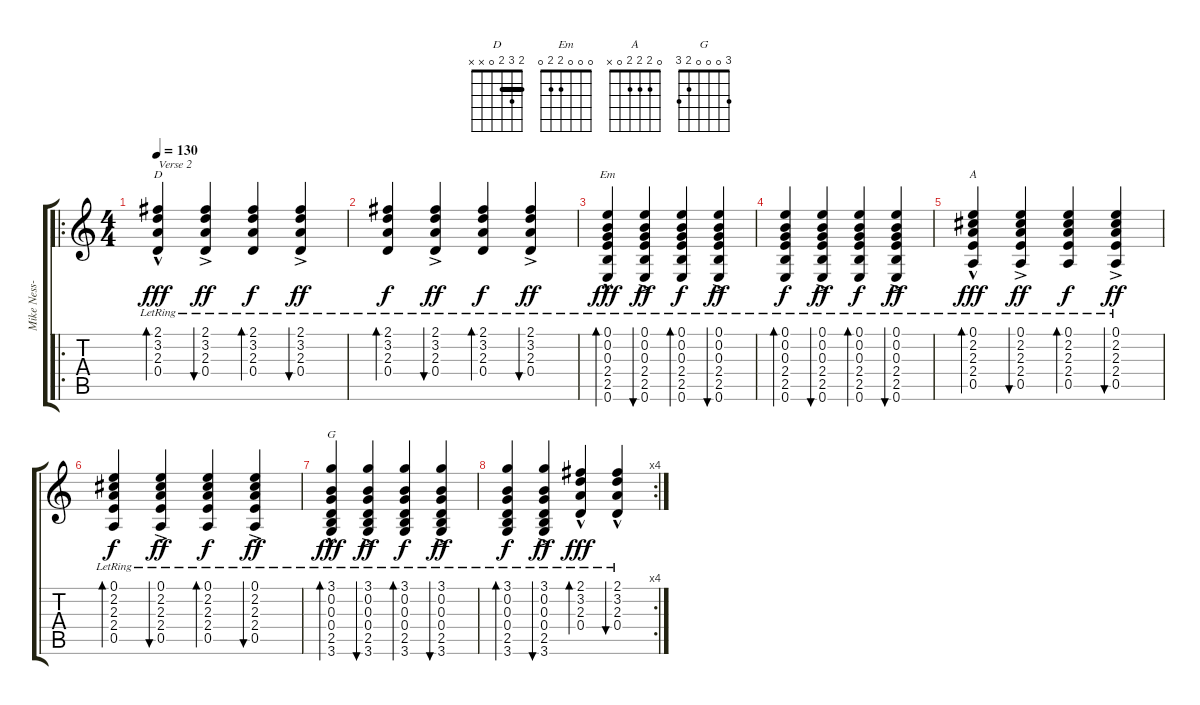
\track ("Mike Ness-Accoustic" "Mike Ness-") {instrument acousticguitarnylon}
\staff {score tabs}
\tuning (E4 B3 G3 D3 A2 E2) {hide}
\chord ("D" 2 3 2 0 x x) {barre 2}
\chord ("Em" 0 0 0 2 2 0)
\chord ("A" 0 2 2 2 0 x)
\chord ("G" 3 0 0 0 2 3)
\ro
\ts (4 4)
\tempo 130
\clef g2
\ks c
(2.1{lr} 3.2{lr} 2.3{hac lr} 0.4{lr}).4{bd 60 ch "D" txt "Verse 2" dy fff} (2.1{lr} 3.2{lr} 2.3{ac lr} 0.4{lr}).4{bu 60 dy ff} (2.1{lr} 3.2{lr} 2.3{lr} 0.4{lr}).4{bd 60 dy f} (2.1{lr} 3.2{lr} 2.3{ac lr} 0.4{lr}).4{bu 60 dy ff} |
(2.1{lr} 3.2{lr} 2.3{lr} 0.4{lr}).4{bd 60 dy f} (2.1{lr} 3.2{lr} 2.3{ac lr} 0.4{lr}).4{bu 60 dy ff} (2.1{lr} 3.2{lr} 2.3{lr} 0.4{lr}).4{bd 60 dy f} (2.1{lr} 3.2{lr} 2.3{ac lr} 0.4{lr}).4{bu 60 dy ff} |
(0.1{lr} 0.2{lr} 0.3{hac lr} 2.4{lr} 2.5{lr} 0.6{lr}).4{bd 60 ch "Em" dy fff} (0.1{lr} 0.2{lr} 0.3{ac lr} 2.4{lr} 2.5{lr} 0.6{lr}).4{bu 60 dy ff} (0.1{lr} 0.2{lr} 0.3{lr} 2.4{lr} 2.5{lr} 0.6{lr}).4{bd 60 dy f} (0.1{lr} 0.2{lr} 0.3{ac lr} 2.4{lr} 2.5{lr} 0.6{lr}).4{bu 60 dy ff} |
(0.1{lr} 0.2{lr} 0.3{lr} 2.4{lr} 2.5{lr} 0.6{lr}).4{bd 60 dy f} (0.1{lr} 0.2{lr} 0.3{ac lr} 2.4{lr} 2.5{lr} 0.6{lr}).4{bu 60 dy ff} (0.1{lr} 0.2{lr} 0.3{lr} 2.4{lr} 2.5{lr} 0.6{lr}).4{bd 60 dy f} (0.1{lr} 0.2{lr} 0.3{ac lr} 2.4{lr} 2.5{lr} 0.6{lr}).4{bu 60 dy ff} |
(0.1{lr} 2.2{lr} 2.3{hac lr} 2.4{lr} 0.5{lr}).4{bd 60 ch "A" dy fff} (0.1{lr} 2.2{lr} 2.3{ac lr} 2.4{lr} 0.5{lr}).4{bu 60 dy ff} (0.1{lr} 2.2{lr} 2.3{lr} 2.4{lr} 0.5{lr}).4{bd 60 dy f} (0.1{lr} 2.2{lr} 2.3{ac lr} 2.4{lr} 0.5{lr}).4{bu 60 dy ff} |
(0.1{lr} 2.2{lr} 2.3{lr} 2.4{lr} 0.5{lr}).4{bd 60 dy f} (0.1{lr} 2.2{lr} 2.3{ac lr} 2.4{lr} 0.5{lr}).4{bu 60 dy ff} (0.1{lr} 2.2{lr} 2.3{lr} 2.4{lr} 0.5{lr}).4{bd 60 dy f} (0.1{lr} 2.2{lr} 2.3{ac lr} 2.4{lr} 0.5{lr}).4{bu 60 dy ff} |
(3.1{lr} 0.2{lr} 0.3{hac lr} 0.4{lr} 2.5{lr} 3.6{lr}).4{bd 60 ch "G" dy fff} (3.1{lr} 0.2{lr} 0.3{ac lr} 0.4{lr} 2.5{lr} 3.6{lr}).4{bu 60 dy ff} (3.1{lr} 0.2{lr} 0.3{lr} 0.4{lr} 2.5{lr} 3.6{lr}).4{bd 60 dy f} (3.1{lr} 0.2{lr} 0.3{ac lr} 0.4{lr} 2.5{lr} 3.6{lr}).4{bu 60 dy ff} |
\rc 4
(3.1{lr} 0.2{lr} 0.3{lr} 0.4{lr} 2.5{lr} 3.6{lr}).4{bd 60 dy f} (3.1{lr} 0.2{lr} 0.3{ac lr} 0.4{lr} 2.5{lr} 3.6{lr}).4{bu 60 dy ff} (2.1{lr} 3.2{lr} 2.3{lr} 0.4{hac lr}).4{bd 60 dy fff} (2.1{lr} 3.2{lr} 2.3{lr} 0.4{hac lr}).4{bu 60}
